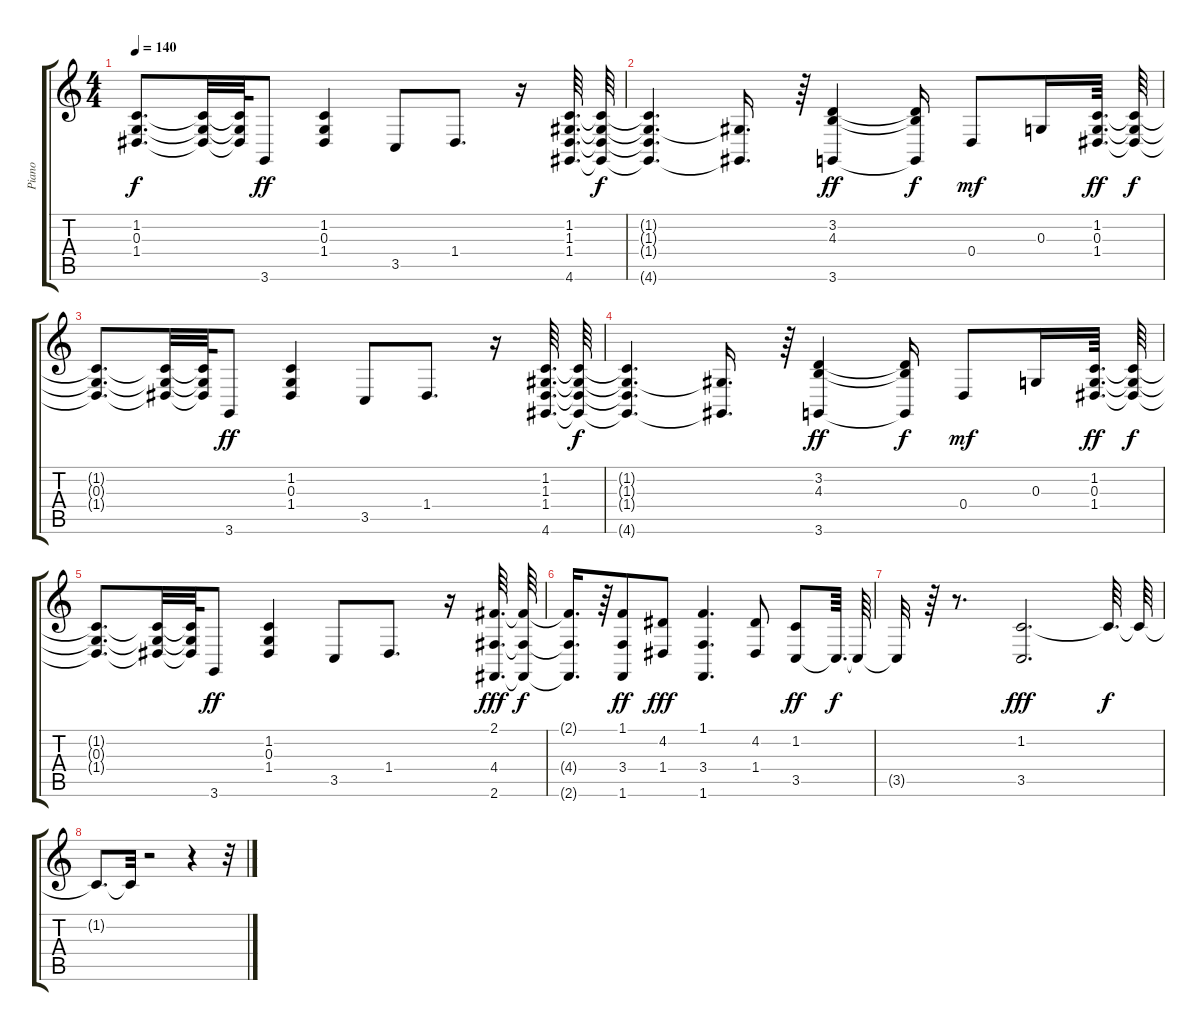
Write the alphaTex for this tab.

\track ("Piano" "Piano") {instrument tangoaccordion}
\staff {score tabs}
\tuning (E4 B3 G3 D3 A2 E2) {hide}
\ts (4 4)
\tempo 140
\clef g2
\ks c
(1.2{t} 0.3{t} 1.4{t}).8{d dy f} (1.2{t} 0.3{t} 1.4{t}).32 (1.2{t} 0.3{t} 1.4{t}).64 3.6.8{dy ff} (1.2 0.3 1.4).4 3.5.8 1.4.8{d} r.16 (1.2 1.3 1.4 4.6).64{d} (1.2{t} 1.3{t} 1.4{t} 4.6{t}).64{dy f} |
(1.2{t} 1.3{t} 1.4{t} 4.6{t}).4{d} (1.3{t} 4.6{t}).16{d} r.64 (3.2 4.3 3.6).4{dy ff} (3.2{t} 4.3{t} 3.6{t}).16{dy f} 0.4.8{dy mf} 0.3.16 (1.2 0.3 1.4).64{d dy ff} (1.2{t} 0.3{t} 1.4{t}).64{dy f} |
(1.2{t} 0.3{t} 1.4{t}).8{d} (1.2{t} 0.3{t} 1.4{t}).32 (1.2{t} 0.3{t} 1.4{t}).64 3.6.8{dy ff} (1.2 0.3 1.4).4 3.5.8 1.4.8{d} r.16 (1.2 1.3 1.4 4.6).64{d} (1.2{t} 1.3{t} 1.4{t} 4.6{t}).64{dy f} |
(1.2{t} 1.3{t} 1.4{t} 4.6{t}).4{d} (1.3{t} 4.6{t}).16{d} r.64 (3.2 4.3 3.6).4{dy ff} (3.2{t} 4.3{t} 3.6{t}).16{dy f} 0.4.8{dy mf} 0.3.16 (1.2 0.3 1.4).64{d dy ff} (1.2{t} 0.3{t} 1.4{t}).64{dy f} |
(1.2{t} 0.3{t} 1.4{t}).8{d} (1.2{t} 0.3{t} 1.4{t}).32 (1.2{t} 0.3{t} 1.4{t}).64 3.6.8{dy ff} (1.2 0.3 1.4).4 3.5.8 1.4.8{d} r.16 (2.1 4.4 2.6).64{d dy fff} (2.1{t} 4.4{t} 2.6{t}).64{dy f} |
(2.1{t} 4.4{t} 2.6{t}).16{d} r.64 (1.1 3.4 1.6).8{dy ff} (4.2 1.4).8{dy fff} (1.1 3.4 1.6).4{d} (4.2 1.4).8 (1.2 3.5).8{dy ff} 3.5{t}.64{d dy f} 3.5{t}.64 |
3.5{t}.32 r.64 r.8{d} (1.2 3.5).2{d dy fff} 1.2{t}.64{d dy f} 1.2{t}.64 |
1.2{t}.8{d} 1.2{t}.32 r.2 r.4 r.32
